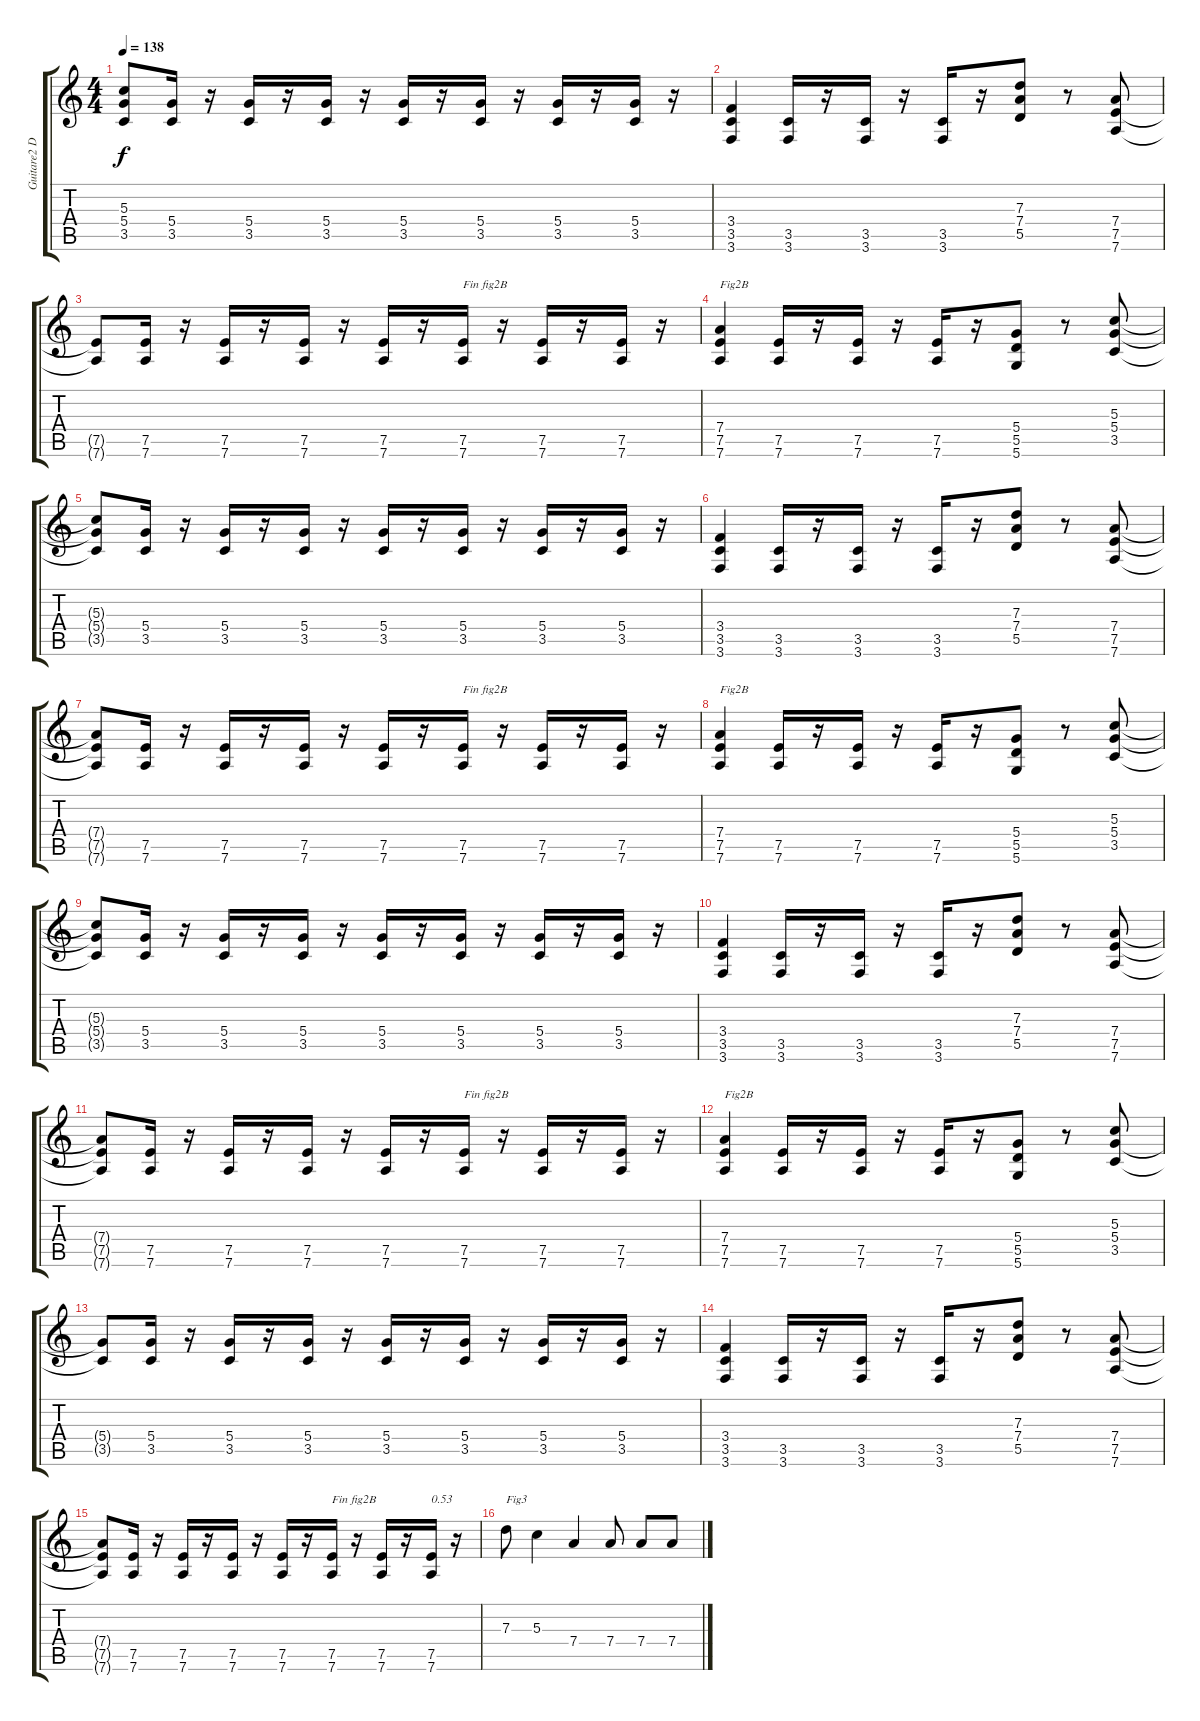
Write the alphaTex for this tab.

\track ("Guitare2 Dr-D" "Guitare2 D") {instrument distortionguitar}
\staff {score tabs}
\tuning (E4 B3 G3 D3 A2 D2) {hide}
\ts (4 4)
\tempo 138
\clef g2
\ks c
(5.3{t} 5.4{t} 3.5{t}).8{dy f} (5.4 3.5).16 r.16 (5.4 3.5).16 r.16 (5.4 3.5).16 r.16 (5.4 3.5).16 r.16 (5.4 3.5).16 r.16 (5.4 3.5).16 r.16 (5.4 3.5).16 r.16 |
(3.4 3.5 3.6).4 (3.5 3.6).16 r.16 (3.5 3.6).16 r.16 (3.5 3.6).16 r.16 (7.3 7.4 5.5).8 r.8 (7.4 7.5 7.6).8 |
(7.5{t} 7.6{t}).8 (7.5 7.6).16 r.16 (7.5 7.6).16 r.16 (7.5 7.6).16 r.16 (7.5 7.6).16 r.16 (7.5 7.6).16{txt "Fin fig2B"} r.16 (7.5 7.6).16 r.16 (7.5 7.6).16 r.16 |
(7.4 7.5 7.6).4{txt "Fig2B"} (7.5 7.6).16 r.16 (7.5 7.6).16 r.16 (7.5 7.6).16 r.16 (5.4 5.5 5.6).8 r.8 (5.3 5.4 3.5).8 |
(5.3{t} 5.4{t} 3.5{t}).8 (5.4 3.5).16 r.16 (5.4 3.5).16 r.16 (5.4 3.5).16 r.16 (5.4 3.5).16 r.16 (5.4 3.5).16 r.16 (5.4 3.5).16 r.16 (5.4 3.5).16 r.16 |
(3.4 3.5 3.6).4 (3.5 3.6).16 r.16 (3.5 3.6).16 r.16 (3.5 3.6).16 r.16 (7.3 7.4 5.5).8 r.8 (7.4 7.5 7.6).8 |
(7.4{t} 7.5{t} 7.6{t}).8 (7.5 7.6).16 r.16 (7.5 7.6).16 r.16 (7.5 7.6).16 r.16 (7.5 7.6).16 r.16 (7.5 7.6).16{txt "Fin fig2B"} r.16 (7.5 7.6).16 r.16 (7.5 7.6).16 r.16 |
(7.4 7.5 7.6).4{txt "Fig2B"} (7.5 7.6).16 r.16 (7.5 7.6).16 r.16 (7.5 7.6).16 r.16 (5.4 5.5 5.6).8 r.8 (5.3 5.4 3.5).8 |
(5.3{t} 5.4{t} 3.5{t}).8 (5.4 3.5).16 r.16 (5.4 3.5).16 r.16 (5.4 3.5).16 r.16 (5.4 3.5).16 r.16 (5.4 3.5).16 r.16 (5.4 3.5).16 r.16 (5.4 3.5).16 r.16 |
(3.4 3.5 3.6).4 (3.5 3.6).16 r.16 (3.5 3.6).16 r.16 (3.5 3.6).16 r.16 (7.3 7.4 5.5).8 r.8 (7.4 7.5 7.6).8 |
(7.4{t} 7.5{t} 7.6{t}).8 (7.5 7.6).16 r.16 (7.5 7.6).16 r.16 (7.5 7.6).16 r.16 (7.5 7.6).16 r.16 (7.5 7.6).16{txt "Fin fig2B"} r.16 (7.5 7.6).16 r.16 (7.5 7.6).16 r.16 |
(7.4 7.5 7.6).4{txt "Fig2B"} (7.5 7.6).16 r.16 (7.5 7.6).16 r.16 (7.5 7.6).16 r.16 (5.4 5.5 5.6).8 r.8 (5.3 5.4 3.5).8 |
(5.4{t} 3.5{t}).8 (5.4 3.5).16 r.16 (5.4 3.5).16 r.16 (5.4 3.5).16 r.16 (5.4 3.5).16 r.16 (5.4 3.5).16 r.16 (5.4 3.5).16 r.16 (5.4 3.5).16 r.16 |
(3.4 3.5 3.6).4 (3.5 3.6).16 r.16 (3.5 3.6).16 r.16 (3.5 3.6).16 r.16 (7.3 7.4 5.5).8 r.8 (7.4 7.5 7.6).8 |
(7.4{t} 7.5{t} 7.6{t}).8 (7.5 7.6).16 r.16 (7.5 7.6).16 r.16 (7.5 7.6).16 r.16 (7.5 7.6).16 r.16 (7.5 7.6).16{txt "Fin fig2B"} r.16 (7.5 7.6).16 r.16 (7.5 7.6).16{txt "0.53"} r.16 |
7.3.8{txt "Fig3"} 5.3.4 7.4.4 7.4.8 7.4.8 7.4.8
